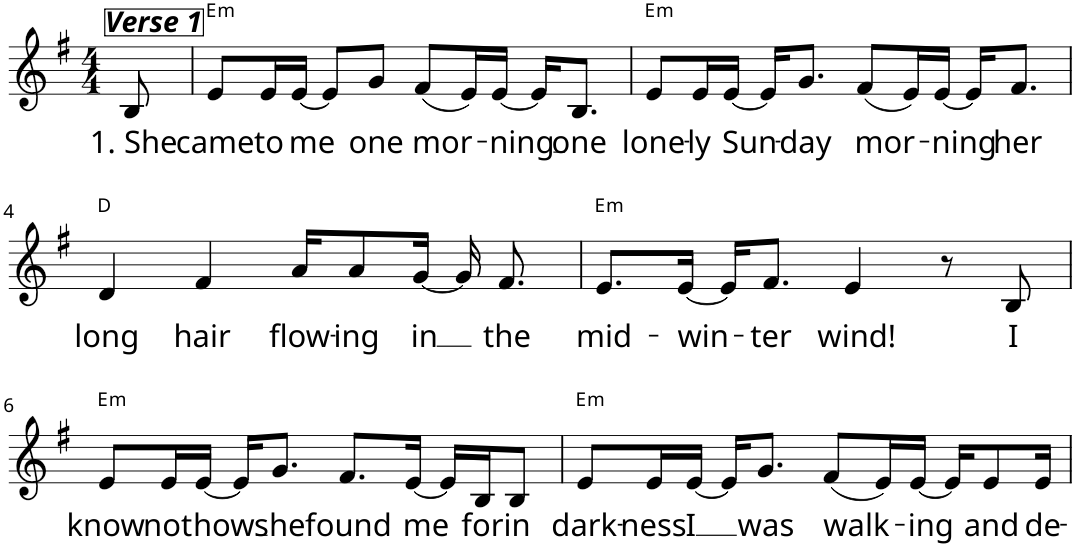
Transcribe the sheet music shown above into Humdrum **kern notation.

**kern	**text	**harte
*part1	*part1	*part1
*staff1	*staff1	*
*I"P1	*	*
*clefG2	*	*
*k[f#]	*	*
*G:	*	*
*M4/4	*	*
=1	=1	=1
!LO:TX:a:Bi:t=Verse 1	!	!
!	!LO:LY:b	!
8B/	1. She	.
=2	=2	=2
!	!LO:LY:b	!LO:H:kt=m
8e/L	came	E:min
!	!LO:LY:b	!
16e/L	to	.
!	!LO:LY:b	!
[16e/JJ	me	.
8e/L]	.	.
!	!LO:LY:b	!
8g/J	one	.
!	!LO:LY:b	!
(8f#/L	mor-	.
16e/L)	.	.
!	!LO:LY:b	!
[16e/JJ	-ning	.
16e/KL]	.	.
!	!LO:LY:b	!
8.B/J	one	.
=3	=3	=3
!	!LO:LY:b	!LO:H:kt=m
8e/L	lone-	E:min
!	!LO:LY:b	!
16e/L	-ly	.
!	!LO:LY:b	!
[16e/JJ	Sun-	.
16e/KL]	.	.
!	!LO:LY:b	!
8.g/J	-day	.
!	!LO:LY:b	!
(8f#/L	mor-	.
16e/L)	.	.
!	!LO:LY:b	!
[16e/JJ	-ning	.
16e/KL]	.	.
!	!LO:LY:b	!
8.f#/J	her	.
!!LO:LB:g=z
=4	=4	=4
!	!LO:LY:b	!
4d/	long	D:maj
!	!LO:LY:b	!
4f#/	hair	.
!	!LO:LY:b	!
16a/KL	flow-	.
!	!LO:LY:b	!
8a/	-ing	.
!	!LO:LY:b	!
[16g/Jk	in	.
16g/]	.	.
!	!LO:LY:b	!
8.f#/	the	.
=5	=5	=5
!	!LO:LY:b	!LO:H:kt=m
8.e/L	mid-	E:min
!	!LO:LY:b	!
[16e/Jk	-win-	.
16e/KL]	.	.
!	!LO:LY:b	!
8.f#/J	-ter	.
!	!LO:LY:b	!
4e/	wind!	.
8r	.	.
!	!LO:LY:b	!
8B/	I	.
!!LO:LB:g=z
=6	=6	=6
!	!LO:LY:b	!LO:H:kt=m
8e/L	know	E:min
!	!LO:LY:b	!
16e/L	not	.
!	!LO:LY:b	!
[16e/JJ	how	.
16e/KL]	.	.
!	!LO:LY:b	!
8.g/J	she	.
!	!LO:LY:b	!
8.f#/L	found	.
!	!LO:LY:b	!
[16e/Jk	me	.
16e/LL]	.	.
!	!LO:LY:b	!
16B/J	for	.
!	!LO:LY:b	!
8B/J	in	.
=7	=7	=7
!	!LO:LY:b	!LO:H:kt=m
8e/L	dark-	E:min
!	!LO:LY:b	!
16e/L	-ness	.
!	!LO:LY:b	!
[16e/JJ	I	.
16e/KL]	.	.
!	!LO:LY:b	!
8.g/J	was	.
!	!LO:LY:b	!
(8f#/L	walk-	.
16e/L)	.	.
!	!LO:LY:b	!
[16e/JJ	-ing	.
16e/KL]	.	.
!	!LO:LY:b	!
8e/	and	.
!	!LO:LY:b	!
16e/Jk	de-	.
=	=	=
*-	*-	*-
